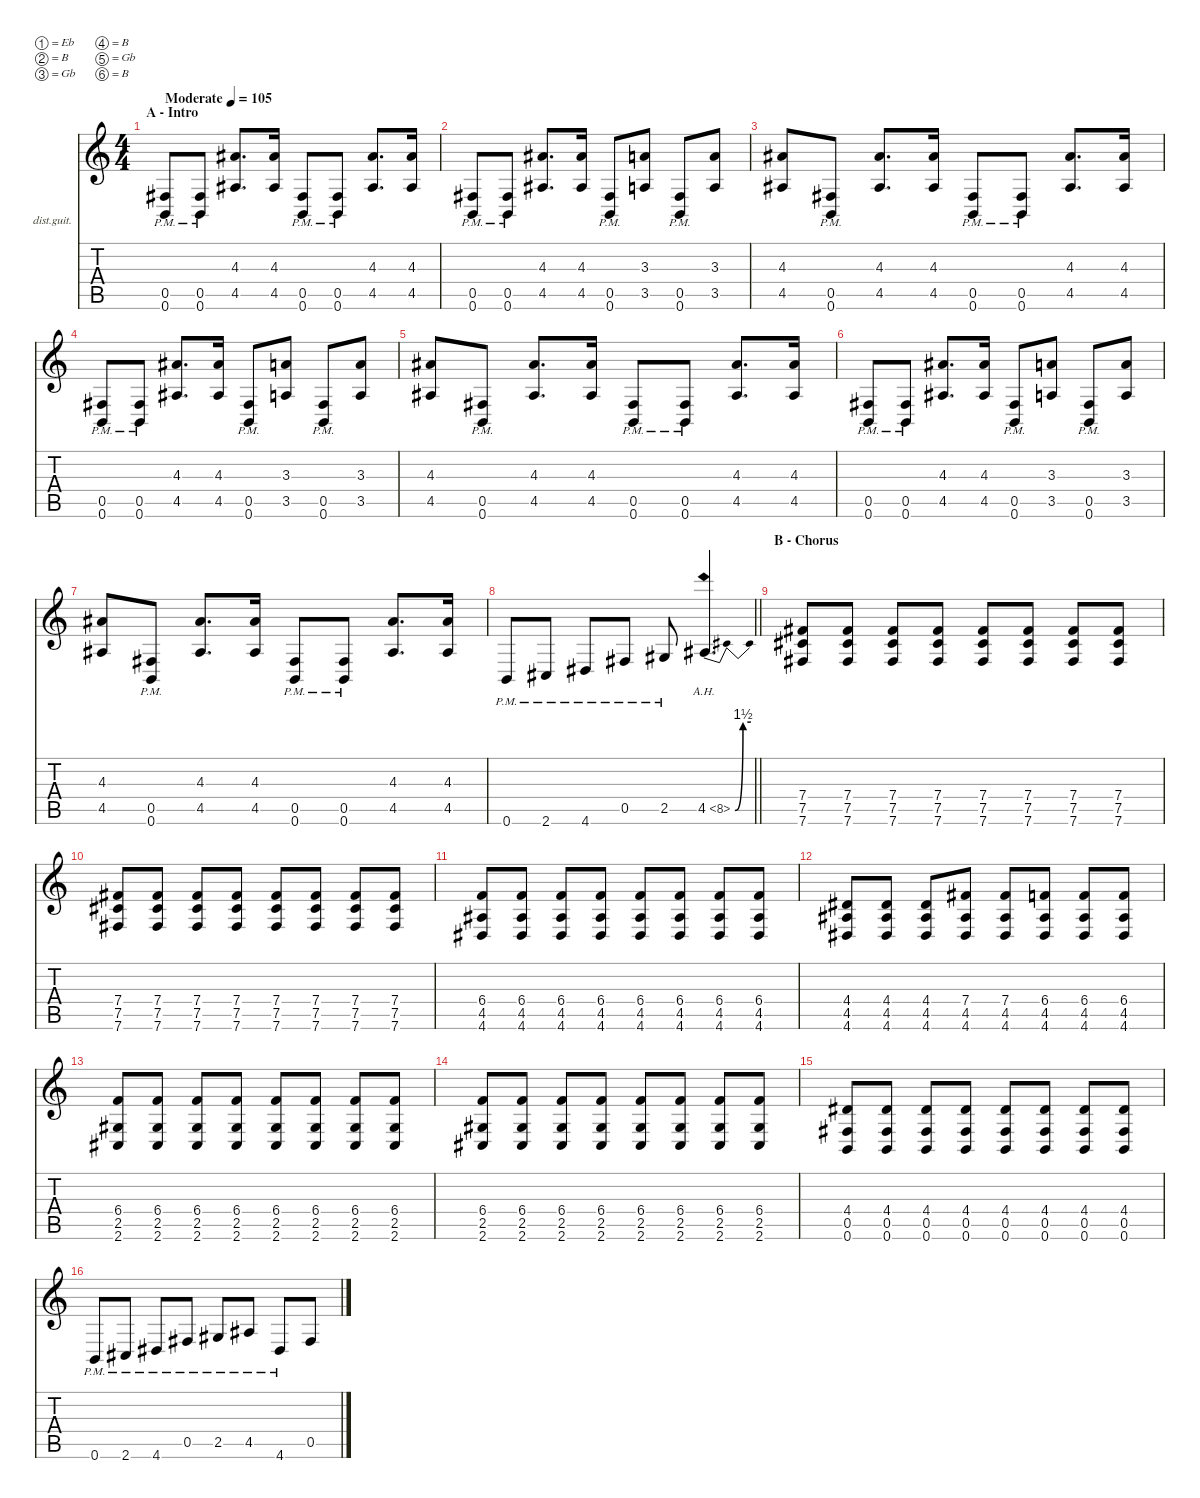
\defaultSystemsLayout 4
\hideDynamics
\bracketExtendMode nobrackets
\firstSystemTrackNameOrientation horizontal
\otherSystemsTrackNameOrientation horizontal
\track ("Guitar II" "dist.guit.") {instrument distortionguitar}
\staff {score tabs}
\tuning (Eb4 B3 Gb3 B2 Gb2 B1)
\ts (4 4)
\beaming (8 2 2 2 2)
\section ("" "A - Intro")
\tempo (105 "Moderate")
\clef g2
\ks c
(0.5{pm acc #} 0.6{pm}).8{dy f instrument distortionguitar} (0.5{pm acc #} 0.6{pm}).8 (4.3{acc #} 4.5{acc #}).8{d} (4.3{acc #} 4.5{acc #}).16 (0.5{pm acc #} 0.6{pm}).8 (0.5{pm acc #} 0.6{pm}).8 (4.3{acc #} 4.5{acc #}).8{d} (4.3{acc #} 4.5{acc #}).16 |
(0.5{pm acc #} 0.6{pm}).8 (0.5{pm acc #} 0.6{pm}).8 (4.3{acc #} 4.5{acc #}).8{d} (4.3{acc #} 4.5{acc #}).16 (0.5{pm acc #} 0.6{pm}).8 (3.3 3.5).8 (0.5{pm acc #} 0.6{pm}).8 (3.3 3.5).8 |
(4.3{acc #} 4.5{acc #}).8 (0.5{pm acc #} 0.6{pm}).8 (4.3{acc #} 4.5{acc #}).8{d} (4.3{acc #} 4.5{acc #}).16 (0.5{pm acc #} 0.6{pm}).8 (0.5{pm acc #} 0.6{pm}).8 (4.3{acc #} 4.5{acc #}).8{d} (4.3{acc #} 4.5{acc #}).16 |
(0.5{pm acc #} 0.6{pm}).8 (0.5{pm acc #} 0.6{pm}).8 (4.3{acc #} 4.5{acc #}).8{d} (4.3{acc #} 4.5{acc #}).16 (0.5{pm acc #} 0.6{pm}).8 (3.3 3.5).8 (0.5{pm acc #} 0.6{pm}).8 (3.3 3.5).8 |
(4.3{acc #} 4.5{acc #}).8 (0.5{pm acc #} 0.6{pm}).8 (4.3{acc #} 4.5{acc #}).8{d} (4.3{acc #} 4.5{acc #}).16 (0.5{pm acc #} 0.6{pm}).8 (0.5{pm acc #} 0.6{pm}).8 (4.3{acc #} 4.5{acc #}).8{d} (4.3{acc #} 4.5{acc #}).16 |
(0.5{pm acc #} 0.6{pm}).8 (0.5{pm acc #} 0.6{pm}).8 (4.3{acc #} 4.5{acc #}).8{d} (4.3{acc #} 4.5{acc #}).16 (0.5{pm acc #} 0.6{pm}).8 (3.3 3.5).8 (0.5{pm acc #} 0.6{pm}).8 (3.3 3.5).8 |
(4.3{acc #} 4.5{acc #}).8 (0.5{pm acc #} 0.6{pm}).8 (4.3{acc #} 4.5{acc #}).8{d} (4.3{acc #} 4.5{acc #}).16 (0.5{pm acc #} 0.6{pm}).8 (0.5{pm acc #} 0.6{pm}).8 (4.3{acc #} 4.5{acc #}).8{d} (4.3{acc #} 4.5{acc #}).16 |
\barLineRight lightlight
0.6{pm}.8 2.6{pm acc #}.8 4.6{pm acc #}.8 0.5{pm acc #}.8 2.5{pm acc #}.8 4.5{be (bendrelease 0 0 7.0000002 6 50.0000016 6 15 0) ah 4 acc #}.4{d} |
\section ("" "B - Chorus")
(7.4{acc #} 7.5{acc #} 7.6{acc #}).8 (7.4{acc #} 7.5{acc #} 7.6{acc #}).8 (7.4{acc #} 7.5{acc #} 7.6{acc #}).8 (7.4{acc #} 7.5{acc #} 7.6{acc #}).8 (7.4{acc #} 7.5{acc #} 7.6{acc #}).8 (7.4{acc #} 7.5{acc #} 7.6{acc #}).8 (7.4{acc #} 7.5{acc #} 7.6{acc #}).8 (7.4{acc #} 7.5{acc #} 7.6{acc #}).8 |
(7.4{acc #} 7.5{acc #} 7.6{acc #}).8 (7.4{acc #} 7.5{acc #} 7.6{acc #}).8 (7.4{acc #} 7.5{acc #} 7.6{acc #}).8 (7.4{acc #} 7.5{acc #} 7.6{acc #}).8 (7.4{acc #} 7.5{acc #} 7.6{acc #}).8 (7.4{acc #} 7.5{acc #} 7.6{acc #}).8 (7.4{acc #} 7.5{acc #} 7.6{acc #}).8 (7.4{acc #} 7.5{acc #} 7.6{acc #}).8 |
(6.4 4.5{acc #} 4.6{acc #}).8 (6.4 4.5{acc #} 4.6{acc #}).8 (6.4 4.5{acc #} 4.6{acc #}).8 (6.4 4.5{acc #} 4.6{acc #}).8 (6.4 4.5{acc #} 4.6{acc #}).8 (6.4 4.5{acc #} 4.6{acc #}).8 (6.4 4.5{acc #} 4.6{acc #}).8 (6.4 4.5{acc #} 4.6{acc #}).8 |
(4.4{acc #} 4.5{acc #} 4.6{acc #}).8 (4.4{acc #} 4.5{acc #} 4.6{acc #}).8 (4.4{acc #} 4.5{acc #} 4.6{acc #}).8 (7.4{acc #} 4.5{acc #} 4.6{acc #}).8 (7.4{acc #} 4.5{acc #} 4.6{acc #}).8 (6.4 4.5{acc #} 4.6{acc #}).8 (6.4 4.5{acc #} 4.6{acc #}).8 (6.4 4.5{acc #} 4.6{acc #}).8 |
(6.4 2.5{acc #} 2.6{acc #}).8 (6.4 2.5{acc #} 2.6{acc #}).8 (6.4 2.5{acc #} 2.6{acc #}).8 (6.4 2.5{acc #} 2.6{acc #}).8 (6.4 2.5{acc #} 2.6{acc #}).8 (6.4 2.5{acc #} 2.6{acc #}).8 (6.4 2.5{acc #} 2.6{acc #}).8 (6.4 2.5{acc #} 2.6{acc #}).8 |
(6.4 2.5{acc #} 2.6{acc #}).8 (6.4 2.5{acc #} 2.6{acc #}).8 (6.4 2.5{acc #} 2.6{acc #}).8 (6.4 2.5{acc #} 2.6{acc #}).8 (6.4 2.5{acc #} 2.6{acc #}).8 (6.4 2.5{acc #} 2.6{acc #}).8 (6.4 2.5{acc #} 2.6{acc #}).8 (6.4 2.5{acc #} 2.6{acc #}).8 |
(4.4{acc #} 0.5{acc #} 0.6).8 (4.4{acc #} 0.5{acc #} 0.6).8 (4.4{acc #} 0.5{acc #} 0.6).8 (4.4{acc #} 0.5{acc #} 0.6).8 (4.4{acc #} 0.5{acc #} 0.6).8 (4.4{acc #} 0.5{acc #} 0.6).8 (4.4{acc #} 0.5{acc #} 0.6).8 (4.4{acc #} 0.5{acc #} 0.6).8 |
0.6{pm}.8 2.6{pm acc #}.8 4.6{pm acc #}.8 0.5{pm acc #}.8 2.5{pm acc #}.8 4.5{pm acc #}.8 4.6{pm acc #}.8 0.5{acc #}.8
